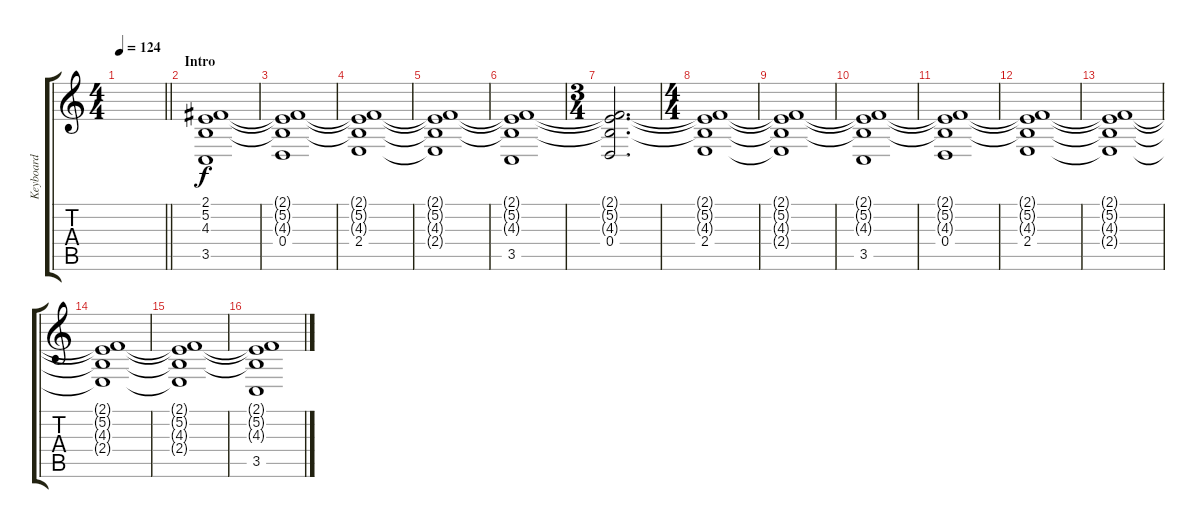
\track ("Keyboard" "Keyboard") {instrument synthstrings1}
\staff {score tabs}
\tuning (E4 B3 G3 D3 A2 E2) {hide}
\ts (4 4)
\tempo 124
\clef g2
\barLineRight lightlight
\ks c
|
\section ("" "Intro")
(2.1 5.2 4.3 3.5).1 |
(2.1{t} 5.2{t} 4.3{t} 0.4).1 |
(2.1{t} 5.2{t} 4.3{t} 2.4).1 |
(2.1{t} 5.2{t} 4.3{t} 2.4{t}).1 |
(2.1{t} 5.2{t} 4.3{t} 3.5).1 |
\ts (3 4)
(2.1{t} 5.2{t} 4.3{t} 0.4).2{d} |
\ts (4 4)
(2.1{t} 5.2{t} 4.3{t} 2.4).1 |
(2.1{t} 5.2{t} 4.3{t} 2.4{t}).1 |
(2.1{t} 5.2{t} 4.3{t} 3.5).1 |
(2.1{t} 5.2{t} 4.3{t} 0.4).1 |
(2.1{t} 5.2{t} 4.3{t} 2.4).1 |
(2.1{t} 5.2{t} 4.3{t} 2.4{t}).1 |
(2.1{t} 5.2{t} 4.3{t} 2.4{t}).1 |
(2.1{t} 5.2{t} 4.3{t} 2.4{t}).1 |
(2.1{t} 5.2{t} 4.3{t} 3.5).1
